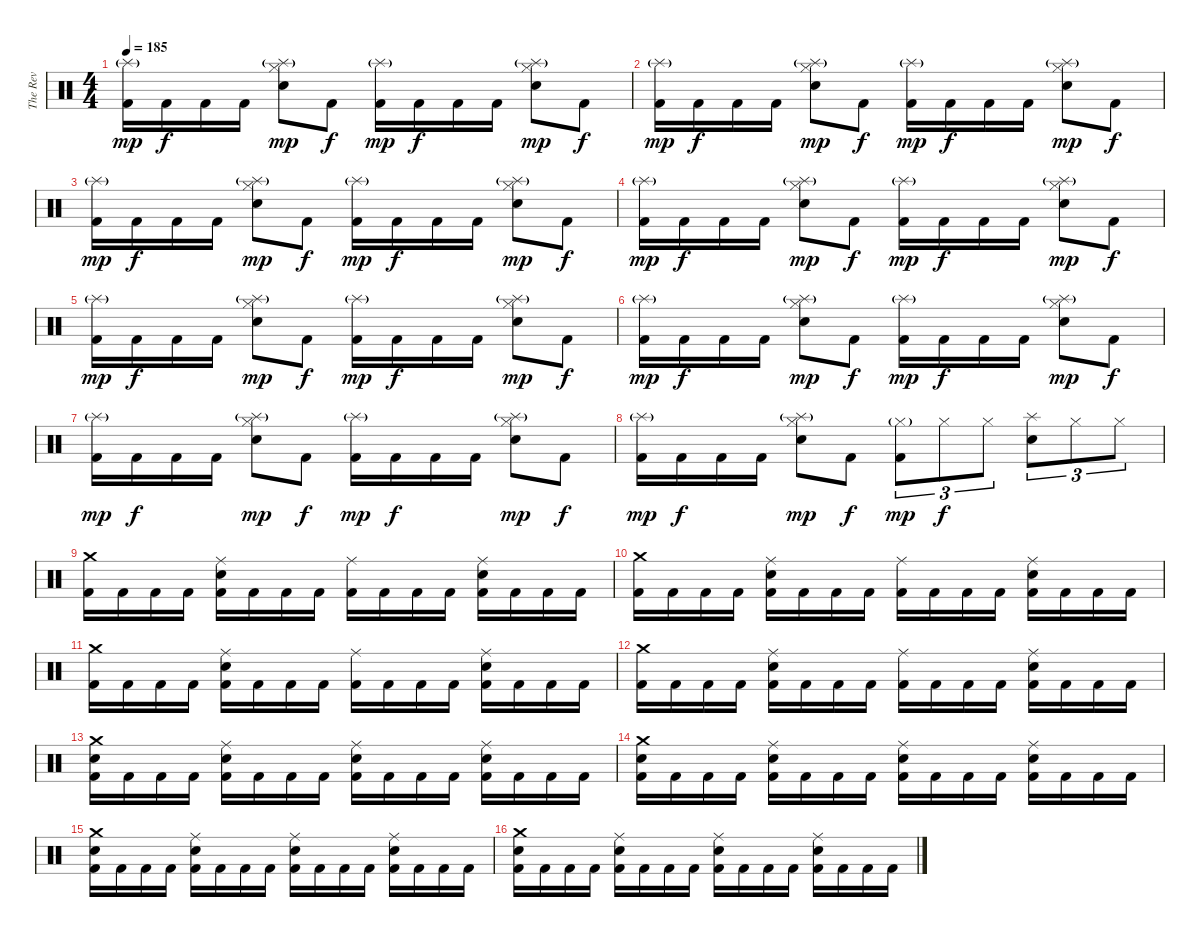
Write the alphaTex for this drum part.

\track ("The Rev" "The Rev") {instrument percussion}
\staff {score}
\articulation defaults
\ts (4 4)
\tempo 185
\clef neutral
\ks c
("Splash (hit)"{g} "Kick (hit) 2").16{dy mp} "Kick (hit) 2".16{dy f} "Kick (hit) 2".16 "Kick (hit) 2".16 ("Hi-Hat (closed)" "Splash (hit)"{g} "Electric Snare (hit)").8{dy mp} "Kick (hit) 2".8{dy f} ("Splash (hit)"{g} "Kick (hit) 2").16{dy mp} "Kick (hit) 2".16{dy f} "Kick (hit) 2".16 "Kick (hit) 2".16 ("Hi-Hat (closed)" "Splash (hit)"{g} "Electric Snare (hit)").8{dy mp} "Kick (hit) 2".8{dy f} |
("Splash (hit)"{g} "Kick (hit) 2").16{dy mp} "Kick (hit) 2".16{dy f} "Kick (hit) 2".16 "Kick (hit) 2".16 ("Hi-Hat (closed)" "Splash (hit)"{g} "Electric Snare (hit)").8{dy mp} "Kick (hit) 2".8{dy f} ("Splash (hit)"{g} "Kick (hit) 2").16{dy mp} "Kick (hit) 2".16{dy f} "Kick (hit) 2".16 "Kick (hit) 2".16 ("Hi-Hat (closed)" "Splash (hit)"{g} "Electric Snare (hit)").8{dy mp} "Kick (hit) 2".8{dy f} |
("Splash (hit)"{g} "Kick (hit) 2").16{dy mp} "Kick (hit) 2".16{dy f} "Kick (hit) 2".16 "Kick (hit) 2".16 ("Hi-Hat (closed)" "Splash (hit)"{g} "Electric Snare (hit)").8{dy mp} "Kick (hit) 2".8{dy f} ("Splash (hit)"{g} "Kick (hit) 2").16{dy mp} "Kick (hit) 2".16{dy f} "Kick (hit) 2".16 "Kick (hit) 2".16 ("Hi-Hat (closed)" "Splash (hit)"{g} "Electric Snare (hit)").8{dy mp} "Kick (hit) 2".8{dy f} |
("Splash (hit)"{g} "Kick (hit) 2").16{dy mp} "Kick (hit) 2".16{dy f} "Kick (hit) 2".16 "Kick (hit) 2".16 ("Hi-Hat (closed)" "Splash (hit)"{g} "Electric Snare (hit)").8{dy mp} "Kick (hit) 2".8{dy f} ("Splash (hit)"{g} "Kick (hit) 2").16{dy mp} "Kick (hit) 2".16{dy f} "Kick (hit) 2".16 "Kick (hit) 2".16 ("Hi-Hat (closed)" "Splash (hit)"{g} "Electric Snare (hit)").8{dy mp} "Kick (hit) 2".8{dy f} |
("Splash (hit)"{g} "Kick (hit) 2").16{dy mp} "Kick (hit) 2".16{dy f} "Kick (hit) 2".16 "Kick (hit) 2".16 ("Hi-Hat (closed)" "Splash (hit)"{g} "Electric Snare (hit)").8{dy mp} "Kick (hit) 2".8{dy f} ("Splash (hit)"{g} "Kick (hit) 2").16{dy mp} "Kick (hit) 2".16{dy f} "Kick (hit) 2".16 "Kick (hit) 2".16 ("Hi-Hat (closed)" "Splash (hit)"{g} "Electric Snare (hit)").8{dy mp} "Kick (hit) 2".8{dy f} |
("Splash (hit)"{g} "Kick (hit) 2").16{dy mp} "Kick (hit) 2".16{dy f} "Kick (hit) 2".16 "Kick (hit) 2".16 ("Hi-Hat (closed)" "Splash (hit)"{g} "Electric Snare (hit)").8{dy mp} "Kick (hit) 2".8{dy f} ("Splash (hit)"{g} "Kick (hit) 2").16{dy mp} "Kick (hit) 2".16{dy f} "Kick (hit) 2".16 "Kick (hit) 2".16 ("Hi-Hat (closed)" "Splash (hit)"{g} "Electric Snare (hit)").8{dy mp} "Kick (hit) 2".8{dy f} |
("Splash (hit)"{g} "Kick (hit) 2").16{dy mp} "Kick (hit) 2".16{dy f} "Kick (hit) 2".16 "Kick (hit) 2".16 ("Hi-Hat (closed)" "Splash (hit)"{g} "Electric Snare (hit)").8{dy mp} "Kick (hit) 2".8{dy f} ("Splash (hit)"{g} "Kick (hit) 2").16{dy mp} "Kick (hit) 2".16{dy f} "Kick (hit) 2".16 "Kick (hit) 2".16 ("Hi-Hat (closed)" "Splash (hit)"{g} "Electric Snare (hit)").8{dy mp} "Kick (hit) 2".8{dy f} |
("Splash (hit)"{g} "Kick (hit) 2").16{dy mp} "Kick (hit) 2".16{dy f} "Kick (hit) 2".16 "Kick (hit) 2".16 ("Hi-Hat (closed)" "Splash (hit)"{g} "Electric Snare (hit)").8{dy mp} "Kick (hit) 2".8{dy f} ("Hi-Hat (closed)"{g} "Kick (hit) 2").8{tu (3 2) dy mp} "Hi-Hat (closed)".8{tu (3 2) dy f} "Hi-Hat (closed)".8{tu (3 2)} ("Splash (hit)" "Electric Snare (hit)").8{tu (3 2)} "Hi-Hat (closed)".8{tu (3 2)} "Hi-Hat (closed)".8{tu (3 2)} |
("Crash medium (hit)" "Kick (hit) 2").16 "Kick (hit) 2".16 "Kick (hit) 2".16 "Kick (hit) 2".16 ("Ride (middle)" "Electric Snare (hit)" "Kick (hit) 2").16 "Kick (hit) 2".16 "Kick (hit) 2".16 "Kick (hit) 2".16 ("Ride (middle)" "Kick (hit) 2").16 "Kick (hit) 2".16 "Kick (hit) 2".16 "Kick (hit) 2".16 ("Ride (middle)" "Electric Snare (hit)" "Kick (hit) 2").16 "Kick (hit) 2".16 "Kick (hit) 2".16 "Kick (hit) 2".16 |
("Crash medium (hit)" "Kick (hit) 2").16 "Kick (hit) 2".16 "Kick (hit) 2".16 "Kick (hit) 2".16 ("Ride (middle)" "Electric Snare (hit)" "Kick (hit) 2").16 "Kick (hit) 2".16 "Kick (hit) 2".16 "Kick (hit) 2".16 ("Ride (middle)" "Kick (hit) 2").16 "Kick (hit) 2".16 "Kick (hit) 2".16 "Kick (hit) 2".16 ("Ride (middle)" "Electric Snare (hit)" "Kick (hit) 2").16 "Kick (hit) 2".16 "Kick (hit) 2".16 "Kick (hit) 2".16 |
("Crash medium (hit)" "Kick (hit) 2").16 "Kick (hit) 2".16 "Kick (hit) 2".16 "Kick (hit) 2".16 ("Ride (middle)" "Electric Snare (hit)" "Kick (hit) 2").16 "Kick (hit) 2".16 "Kick (hit) 2".16 "Kick (hit) 2".16 ("Ride (middle)" "Kick (hit) 2").16 "Kick (hit) 2".16 "Kick (hit) 2".16 "Kick (hit) 2".16 ("Ride (middle)" "Electric Snare (hit)" "Kick (hit) 2").16 "Kick (hit) 2".16 "Kick (hit) 2".16 "Kick (hit) 2".16 |
("Crash medium (hit)" "Kick (hit) 2").16 "Kick (hit) 2".16 "Kick (hit) 2".16 "Kick (hit) 2".16 ("Ride (middle)" "Electric Snare (hit)" "Kick (hit) 2").16 "Kick (hit) 2".16 "Kick (hit) 2".16 "Kick (hit) 2".16 ("Ride (middle)" "Kick (hit) 2").16 "Kick (hit) 2".16 "Kick (hit) 2".16 "Kick (hit) 2".16 ("Ride (middle)" "Electric Snare (hit)" "Kick (hit) 2").16 "Kick (hit) 2".16 "Kick (hit) 2".16 "Kick (hit) 2".16 |
("Crash medium (hit)" "Electric Snare (hit)" "Kick (hit) 2").16 "Kick (hit) 2".16 "Kick (hit) 2".16 "Kick (hit) 2".16 ("Ride (middle)" "Electric Snare (hit)" "Kick (hit) 2").16 "Kick (hit) 2".16 "Kick (hit) 2".16 "Kick (hit) 2".16 ("Ride (middle)" "Electric Snare (hit)" "Kick (hit) 2").16 "Kick (hit) 2".16 "Kick (hit) 2".16 "Kick (hit) 2".16 ("Ride (middle)" "Electric Snare (hit)" "Kick (hit) 2").16 "Kick (hit) 2".16 "Kick (hit) 2".16 "Kick (hit) 2".16 |
("Crash medium (hit)" "Electric Snare (hit)" "Kick (hit) 2").16 "Kick (hit) 2".16 "Kick (hit) 2".16 "Kick (hit) 2".16 ("Ride (middle)" "Electric Snare (hit)" "Kick (hit) 2").16 "Kick (hit) 2".16 "Kick (hit) 2".16 "Kick (hit) 2".16 ("Ride (middle)" "Electric Snare (hit)" "Kick (hit) 2").16 "Kick (hit) 2".16 "Kick (hit) 2".16 "Kick (hit) 2".16 ("Ride (middle)" "Electric Snare (hit)" "Kick (hit) 2").16 "Kick (hit) 2".16 "Kick (hit) 2".16 "Kick (hit) 2".16 |
("Crash medium (hit)" "Electric Snare (hit)" "Kick (hit) 2").16 "Kick (hit) 2".16 "Kick (hit) 2".16 "Kick (hit) 2".16 ("Ride (middle)" "Electric Snare (hit)" "Kick (hit) 2").16 "Kick (hit) 2".16 "Kick (hit) 2".16 "Kick (hit) 2".16 ("Ride (middle)" "Electric Snare (hit)" "Kick (hit) 2").16 "Kick (hit) 2".16 "Kick (hit) 2".16 "Kick (hit) 2".16 ("Ride (middle)" "Electric Snare (hit)" "Kick (hit) 2").16 "Kick (hit) 2".16 "Kick (hit) 2".16 "Kick (hit) 2".16 |
("Crash medium (hit)" "Electric Snare (hit)" "Kick (hit) 2").16 "Kick (hit) 2".16 "Kick (hit) 2".16 "Kick (hit) 2".16 ("Ride (middle)" "Electric Snare (hit)" "Kick (hit) 2").16 "Kick (hit) 2".16 "Kick (hit) 2".16 "Kick (hit) 2".16 ("Ride (middle)" "Electric Snare (hit)" "Kick (hit) 2").16 "Kick (hit) 2".16 "Kick (hit) 2".16 "Kick (hit) 2".16 ("Ride (middle)" "Electric Snare (hit)" "Kick (hit) 2").16 "Kick (hit) 2".16 "Kick (hit) 2".16 "Kick (hit) 2".16
